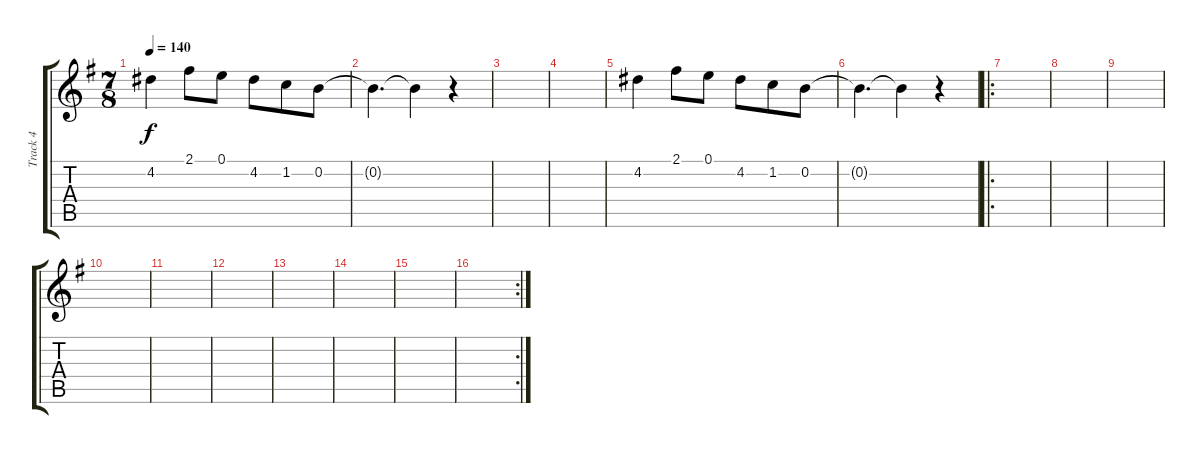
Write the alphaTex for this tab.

\track ("Track 4" "Track 4") {instrument electricguitarclean}
\staff {score tabs}
\tuning (E4 B3 G3 D3 A2 E2) {hide}
\ts (7 8)
\tempo 140
\clef g2
\ks g
4.2.4{dy f} 2.1.8 0.1.8 4.2.8 1.2.8 0.2.8 |
0.2{t}.4{d} 0.2{t}.4 r.4 |
|
|
4.2.4 2.1.8 0.1.8 4.2.8 1.2.8 0.2.8 |
0.2{t}.4{d} 0.2{t}.4 r.4 |
\ro
|
|
|
|
|
|
|
|
|
\rc 2
